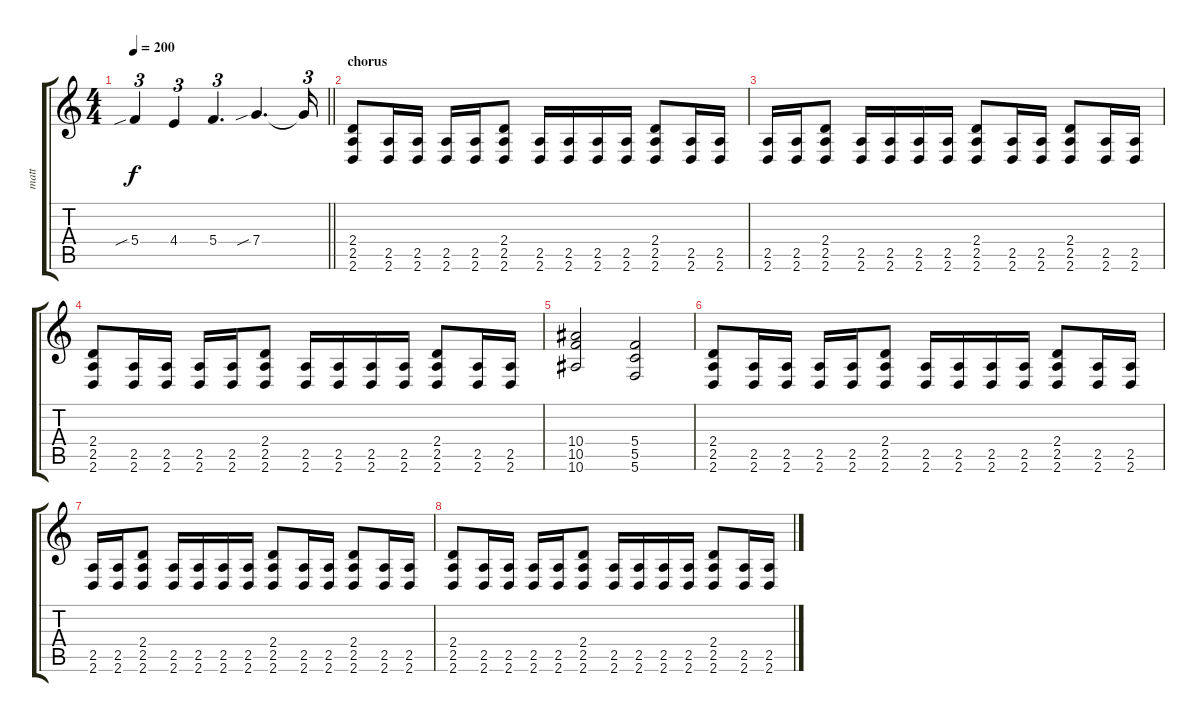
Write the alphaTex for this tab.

\track ("matt" "matt") {instrument distortionguitar}
\staff {score tabs}
\tuning (D4 A3 F3 C3 G2 C2) {hide}
\ts (4 4)
\tempo 200
\clef g2
\barLineRight lightlight
\ks c
5.4{sib}.4{tu (3 2) dy f} 4.4.4{tu (3 2)} 5.4.4{d tu (3 2)} 7.4{sib}.4{d} 7.4{t}.16{tu (3 2)} |
\section ("" "chorus")
(2.4 2.5 2.6).8 (2.5 2.6).16 (2.5 2.6).16 (2.5 2.6).16 (2.5 2.6).16 (2.4 2.5 2.6).8 (2.5 2.6).16 (2.5 2.6).16 (2.5 2.6).16 (2.5 2.6).16 (2.4 2.5 2.6).8 (2.5 2.6).16 (2.5 2.6).16 |
(2.5 2.6).16 (2.5 2.6).16 (2.4 2.5 2.6).8 (2.5 2.6).16 (2.5 2.6).16 (2.5 2.6).16 (2.5 2.6).16 (2.4 2.5 2.6).8 (2.5 2.6).16 (2.5 2.6).16 (2.4 2.5 2.6).8 (2.5 2.6).16 (2.5 2.6).16 |
(2.4 2.5 2.6).8 (2.5 2.6).16 (2.5 2.6).16 (2.5 2.6).16 (2.5 2.6).16 (2.4 2.5 2.6).8 (2.5 2.6).16 (2.5 2.6).16 (2.5 2.6).16 (2.5 2.6).16 (2.4 2.5 2.6).8 (2.5 2.6).16 (2.5 2.6).16 |
(10.4 10.5 10.6).2 (5.4 5.5 5.6).2 |
(2.4 2.5 2.6).8 (2.5 2.6).16 (2.5 2.6).16 (2.5 2.6).16 (2.5 2.6).16 (2.4 2.5 2.6).8 (2.5 2.6).16 (2.5 2.6).16 (2.5 2.6).16 (2.5 2.6).16 (2.4 2.5 2.6).8 (2.5 2.6).16 (2.5 2.6).16 |
(2.5 2.6).16 (2.5 2.6).16 (2.4 2.5 2.6).8 (2.5 2.6).16 (2.5 2.6).16 (2.5 2.6).16 (2.5 2.6).16 (2.4 2.5 2.6).8 (2.5 2.6).16 (2.5 2.6).16 (2.4 2.5 2.6).8 (2.5 2.6).16 (2.5 2.6).16 |
(2.4 2.5 2.6).8 (2.5 2.6).16 (2.5 2.6).16 (2.5 2.6).16 (2.5 2.6).16 (2.4 2.5 2.6).8 (2.5 2.6).16 (2.5 2.6).16 (2.5 2.6).16 (2.5 2.6).16 (2.4 2.5 2.6).8 (2.5 2.6).16 (2.5 2.6).16
